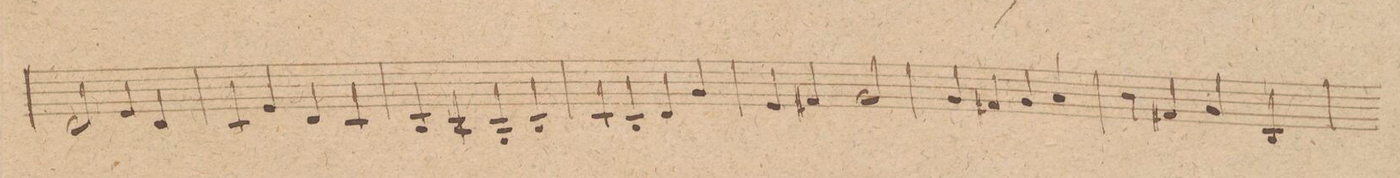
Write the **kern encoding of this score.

**kern	**dynam
*I"Clarnetto. 1mo in A.	*
*clefG2	*
*k[f#c#g#]	*
*met(c|)	*
*M2/2	*
2B/	.
4c#/	.
4B/	.
=186	=186
4A/	.
4c#/	.
4B/	.
4A/	.
=187	=187
4G#/	.
4F#/	.
4E/	.
4G#/	.
=188	=188
4A/	.
4G#/	.
4B/	.
4e/	.
=189	=189
4c#/	.
4d#X/	.
2e/	.
=190	=190
4e/	.
4d#X/	.
4e/	.
4f#/	.
=191	=191
4g#\	.
4d#X/	.
4e/	.
4G#/	.
=192	=192
*-	*-
